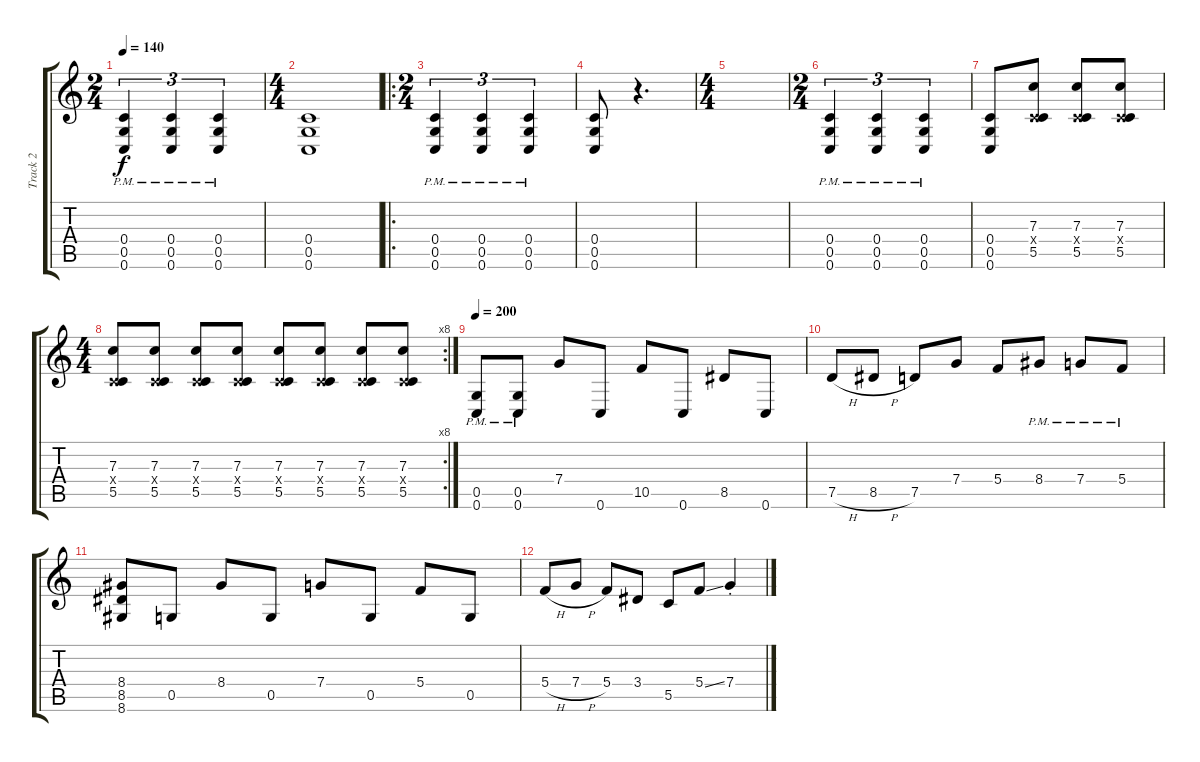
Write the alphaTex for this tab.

\track ("Track 2" "Track 2") {instrument distortionguitar}
\staff {score tabs}
\tuning (D4 A3 F3 C3 G2 C2) {hide}
\ts (2 4)
\tempo 140
\clef g2
\ks c
(0.4{pm} 0.5{pm} 0.6{pm}).4{tu (3 2) dy f} (0.4{pm} 0.5{pm} 0.6{pm}).4{tu (3 2)} (0.4{pm} 0.5{pm} 0.6{pm}).4{tu (3 2)} |
\ts (4 4)
(0.4 0.5 0.6).1 |
\ro
\ts (2 4)
(0.4{pm} 0.5{pm} 0.6{pm}).4{tu (3 2)} (0.4{pm} 0.5{pm} 0.6{pm}).4{tu (3 2)} (0.4{pm} 0.5{pm} 0.6{pm}).4{tu (3 2)} |
(0.4 0.5 0.6).8 r.4{d} |
\ts (4 4)
|
\ts (2 4)
(0.4{pm} 0.5{pm} 0.6{pm}).4{tu (3 2)} (0.4{pm} 0.5{pm} 0.6{pm}).4{tu (3 2)} (0.4{pm} 0.5{pm} 0.6{pm}).4{tu (3 2)} |
(0.4 0.5 0.6).8 (7.3 0.4{x} 5.5).8 (7.3 0.4{x} 5.5).8 (7.3 0.4{x} 5.5).8 |
\rc 8
\ts (4 4)
(7.3 0.4{x} 5.5).8 (7.3 0.4{x} 5.5).8 (7.3 0.4{x} 5.5).8 (7.3 0.4{x} 5.5).8 (7.3 0.4{x} 5.5).8 (7.3 0.4{x} 5.5).8 (7.3 0.4{x} 5.5).8 (7.3 0.4{x} 5.5).8 |
\tempo 200
(0.5{pm} 0.6{pm}).8 (0.5{pm} 0.6{pm}).8 7.4.8 0.6.8 10.5.8 0.6.8 8.5.8 0.6.8 |
7.5{h}.8 8.5{h}.8 7.5.8 7.4.8 5.4.8 8.4{pm}.8 7.4{pm}.8 5.4{pm}.8 |
(8.4 8.5 8.6).8 0.5.8 8.4.8 0.5.8 7.4.8 0.5.8 5.4.8 0.5.8 |
5.4{h}.8 7.4{h}.8 5.4.8 3.4.8 5.5.8 5.4{ss}.8 7.4{st}.4
